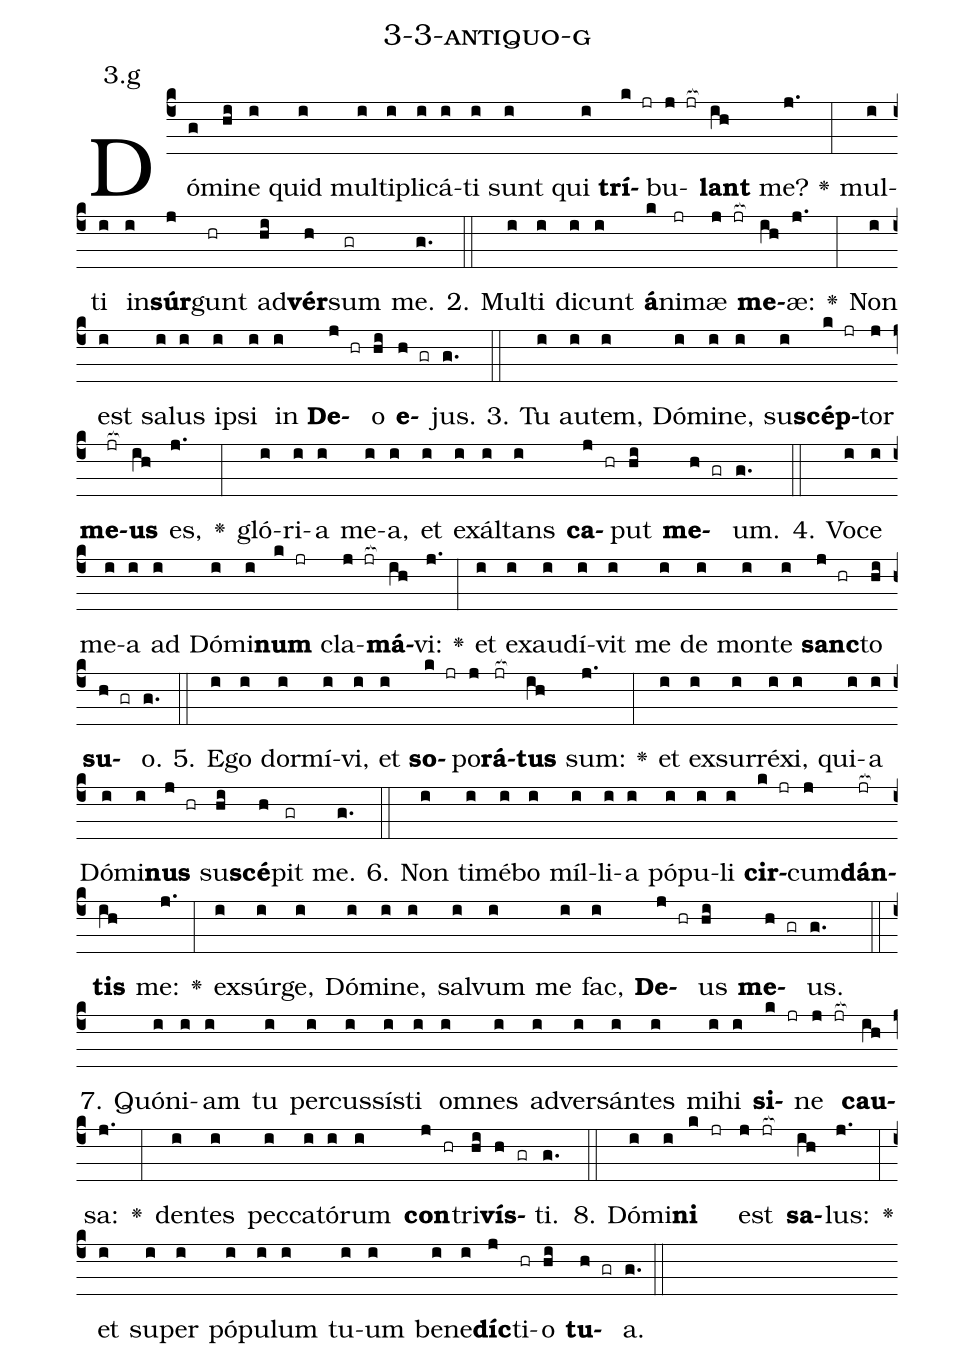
name: 3-3-antiquo-g;
annotation: 3.g;
%%
(c4)Dó(g)mi(hi)ne(i) quid(i) mul(i)ti(i)pli(i)cá(i)ti(i) sunt(i) qui(i) <b>trí</b>(k jr)bu(j jr[ocb:1{])<b>lant</b>(ih[ocb:0}]) me?(j.) <v>\greheightstar</v>(:) mul(i)ti(i) in(i)<b>súr</b>(j)gunt(hr) ad(hi)<b>vér</b>(h)sum(gr) me.(g.) (::)
2. Mul(i)ti(i) di(i)cunt(i) <b>á</b>(k)ni(jr)mæ(j jr[ocb:1{]) <b>me</b>(ih[ocb:0}])æ:(j.) <v>\greheightstar</v>(:) Non(i) est(i) sa(i)lus(i) ip(i)si(i) in(i) <b>De</b>(j hr)o(hi) <b>e</b>(h gr)jus.(g.) (::)
3. Tu(i) au(i)tem,(i) Dó(i)mi(i)ne,(i) su(i)<b>scép</b>(k jr)tor(j) <b>me</b>(jr[ocb:1{])<b>us</b>(ih[ocb:0}]) es,(j.) <v>\greheightstar</v>(:) gló(i)ri(i)a(i) me(i)a,(i) et(i) ex(i)ál(i)tans(i) <b>ca</b>(j hr)put(hi) <b>me</b>(h gr)um.(g.) (::)
4. Vo(i)ce(i) me(i)a(i) ad(i) Dó(i)mi(i)<b>num</b>(k jr) cla(j jr[ocb:1{])<b>má</b>(ih[ocb:0}])vi:(j.) <v>\greheightstar</v>(:) et(i) ex(i)au(i)dí(i)vit(i) me(i) de(i) mon(i)te(i) <b>sanc</b>(j hr)to(hi) <b>su</b>(h gr)o.(g.) (::)
5. E(i)go(i) dor(i)mí(i)vi,(i) et(i) <b>so</b>(k jr)po(j)<b>rá</b>(jr[ocb:1{])<b>tus</b>(ih[ocb:0}]) sum:(j.) <v>\greheightstar</v>(:) et(i) ex(i)sur(i)ré(i)xi,(i) qui(i)a(i) Dó(i)mi(i)<b>nus</b>(j hr) su(hi)<b>scé</b>(h)pit(gr) me.(g.) (::)
6. Non(i) ti(i)mé(i)bo(i) míl(i)li(i)a(i) pó(i)pu(i)li(i) <b>cir</b>(k jr)cum(j)<b>dán</b>(jr[ocb:1{])<b>tis</b>(ih[ocb:0}]) me:(j.) <v>\greheightstar</v>(:) ex(i)súr(i)ge,(i) Dó(i)mi(i)ne,(i) sal(i)vum(i) me(i) fac,(i) <b>De</b>(j hr)us(hi) <b>me</b>(h gr)us.(g.) (::)
7. Quón(i)i(i)am(i) tu(i) per(i)cus(i)sís(i)ti(i) om(i)nes(i) ad(i)ver(i)sán(i)tes(i) mi(i)hi(i) <b>si</b>(k jr)ne(j jr[ocb:1{]) <b>cau</b>(ih[ocb:0}])sa:(j.) <v>\greheightstar</v>(:) den(i)tes(i) pec(i)ca(i)tó(i)rum(i) <b>con</b>(j hr)tri(hi)<b>vís</b>(h gr)ti.(g.) (::)
8. Dó(i)mi(i)<b>ni</b>(k jr) est(j jr[ocb:1{]) <b>sa</b>(ih[ocb:0}])lus:(j.) <v>\greheightstar</v>(:) et(i) su(i)per(i) pó(i)pu(i)lum(i) tu(i)um(i) be(i)ne(i)<b>díc</b>(j)ti(hr)o(hi) <b>tu</b>(h gr)a.(g.) (::)
